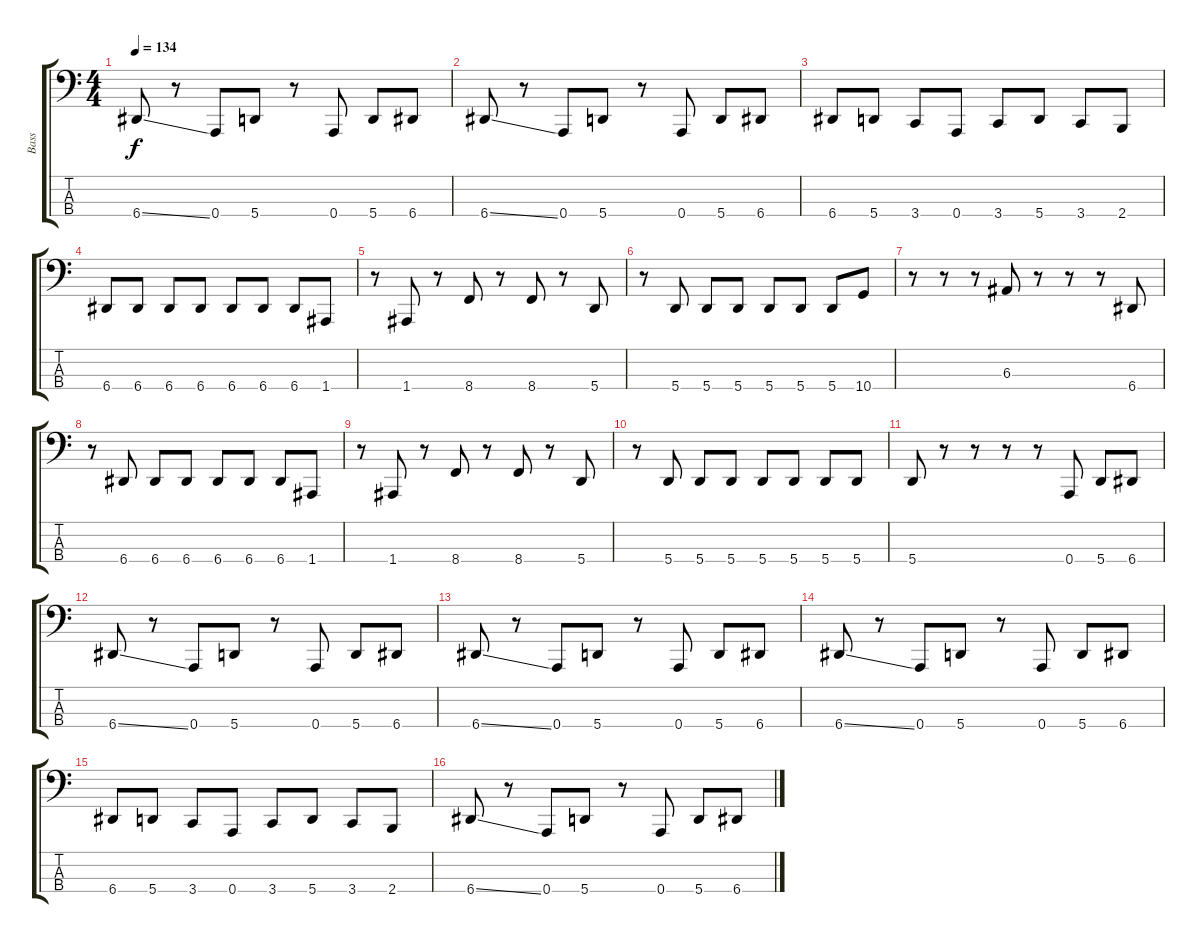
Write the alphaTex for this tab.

\track ("Bass" "Bass") {instrument electricbassfinger}
\staff {score tabs}
\tuning (D2 A1 E1 A0) {hide}
\ts (4 4)
\tempo 134
\clef f4
\ks c
6.4{ss}.8{dy f} r.8 0.4.8 5.4.8 r.8 0.4.8 5.4.8 6.4.8 |
6.4{ss}.8 r.8 0.4.8 5.4.8 r.8 0.4.8 5.4.8 6.4.8 |
6.4.8 5.4.8 3.4.8 0.4.8 3.4.8 5.4.8 3.4.8 2.4.8 |
6.4.8 6.4.8 6.4.8 6.4.8 6.4.8 6.4.8 6.4.8 1.4.8 |
r.8 1.4.8 r.8 8.4.8 r.8 8.4.8 r.8 5.4.8 |
r.8 5.4.8 5.4.8 5.4.8 5.4.8 5.4.8 5.4.8 10.4.8 |
r.8 r.8 r.8 6.3.8 r.8 r.8 r.8 6.4.8 |
r.8 6.4.8 6.4.8 6.4.8 6.4.8 6.4.8 6.4.8 1.4.8 |
r.8 1.4.8 r.8 8.4.8 r.8 8.4.8 r.8 5.4.8 |
r.8 5.4.8 5.4.8 5.4.8 5.4.8 5.4.8 5.4.8 5.4.8 |
5.4.8 r.8 r.8 r.8 r.8 0.4.8 5.4.8 6.4.8 |
6.4{ss}.8 r.8 0.4.8 5.4.8 r.8 0.4.8 5.4.8 6.4.8 |
6.4{ss}.8 r.8 0.4.8 5.4.8 r.8 0.4.8 5.4.8 6.4.8 |
6.4{ss}.8 r.8 0.4.8 5.4.8 r.8 0.4.8 5.4.8 6.4.8 |
6.4.8 5.4.8 3.4.8 0.4.8 3.4.8 5.4.8 3.4.8 2.4.8 |
6.4{ss}.8 r.8 0.4.8 5.4.8 r.8 0.4.8 5.4.8 6.4.8
